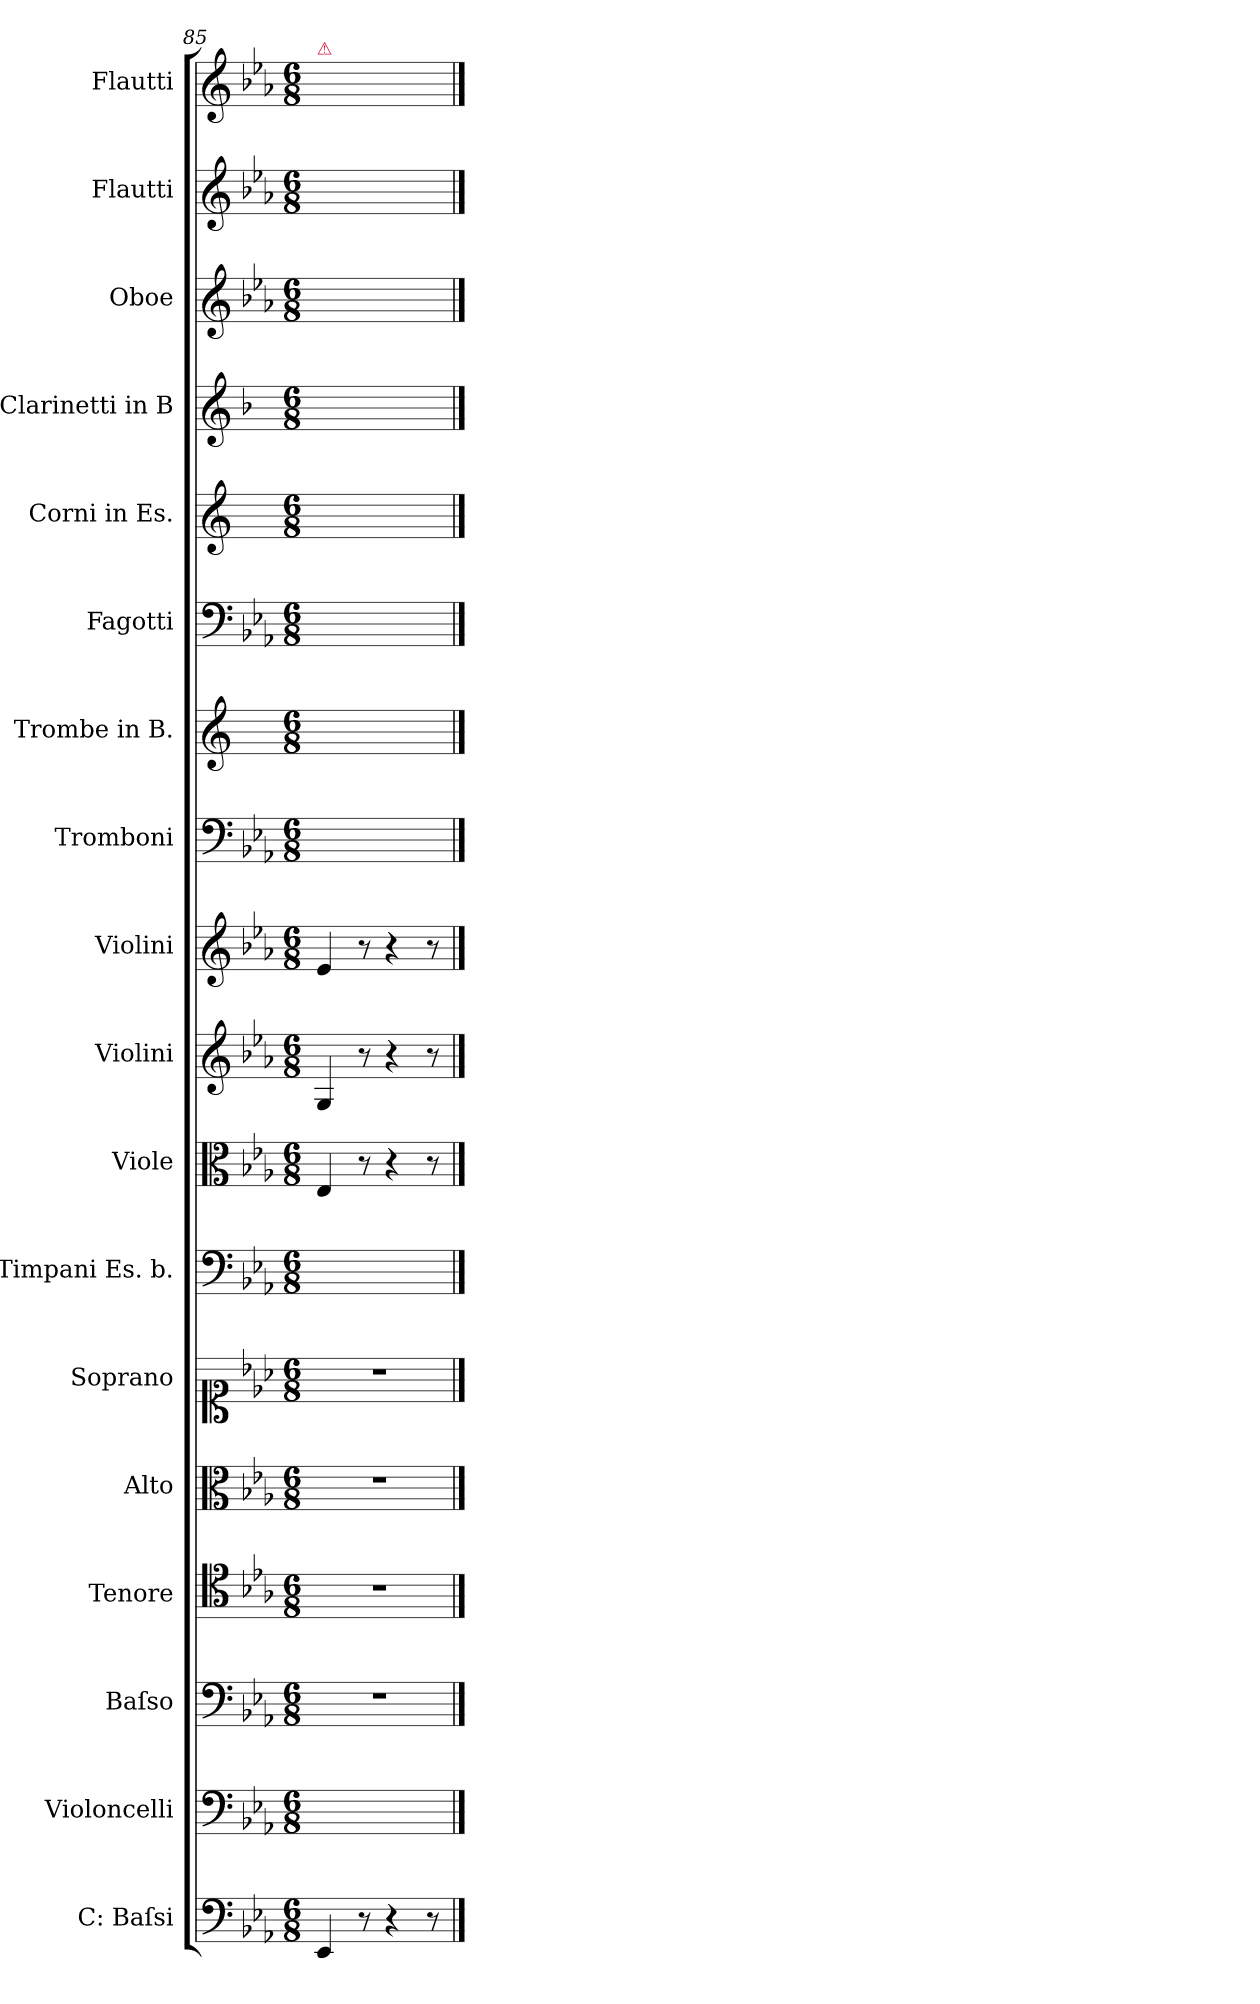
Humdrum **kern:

**kern	**kern	**kern	**kern	**kern	**kern	**kern	**kern	**kern	**kern	**kern	**kern	**kern	**kern	**kern	**kern	**kern	**kern
*part18	*part17	*part16	*part15	*part14	*part13	*part12	*part11	*part10	*part9	*part8	*part7	*part6	*part5	*part4	*part3	*part2	*part1
*staff18	*staff17	*staff16	*staff15	*staff14	*staff13	*staff12	*staff11	*staff10	*staff9	*staff8	*staff7	*staff6	*staff5	*staff4	*staff3	*staff2	*staff1
*I"C: Baſsi	*I"Violoncelli	*I"Baſso	*I"Tenore	*I"Alto	*I"Soprano	*I"Timpani Es. b.	*I"Viole	*I"Violini	*I"Violini	*I"Tromboni	*I"Trombe in B.	*I"Fagotti	*I"Corni in Es.	*I"Clarinetti in B	*I"Oboe	*I"Flautti	*I"Flautti
*I'cb	*I'vlc	*I'B	*I'T	*I'A	*I'S	*	*	*I'vl 2	*I'vl 1	*I'trb	*	*I'fag	*	*	*I'ob	*I'fl	*I'fl
*clefF4	*clefF4	*clefF4	*clefC4	*clefC3	*clefC1	*clefF4	*clefC3	*clefG2	*clefG2	*clefF4	*clefG2	*clefF4	*clefG2	*clefG2	*clefG2	*clefG2	*clefG2
*	*	*	*	*	*	*	*	*	*	*	*	*	*ITrd5c9	*ITrd1c2	*	*	*
*k[b-e-a-]	*k[b-e-a-]	*k[b-e-a-]	*k[b-e-a-]	*k[b-e-a-]	*k[b-e-a-]	*k[b-e-a-]	*k[b-e-a-]	*k[b-e-a-]	*k[b-e-a-]	*k[b-e-a-]	*k[]	*k[b-e-a-]	*k[b-e-a-]	*k[b-e-a-]	*k[b-e-a-]	*k[b-e-a-]	*k[b-e-a-]
*M6/8	*M6/8	*M6/8	*M6/8	*M6/8	*M6/8	*M6/8	*M6/8	*M6/8	*M6/8	*M6/8	*M6/8	*M6/8	*M6/8	*M6/8	*M6/8	*M6/8	*M6/8
=85	=85	=85	=85	=85	=85	=85	=85	=85	=85	=85	=85	=85	=85	=85	=85	=85	=85
!	!	!	!	!	!	!	!	!	!	!	!	!	!	!	!	!	!LO:TX:a:color=crimson:t=⚠
4EE-/	4EE-/yy	2.r	2.r	2.r	2.r	2.ryy	4E-/	4G/	4e-/	2.ryy	2.ryy	2.ryy	2.ryy	2.ryy	2.ryy	2.ryy	2.ryy
8r	8ryy	.	.	.	.	.	8r	8r	8r	.	.	.	.	.	.	.	.
4r	4ryy	.	.	.	.	.	4r	4r	4r	.	.	.	.	.	.	.	.
8r	8ryy	.	.	.	.	.	8r	8r	8r	.	.	.	.	.	.	.	.
==	==	==	==	==	==	==	==	==	==	==	==	==	==	==	==	==	==
*-	*-	*-	*-	*-	*-	*-	*-	*-	*-	*-	*-	*-	*-	*-	*-	*-	*-
